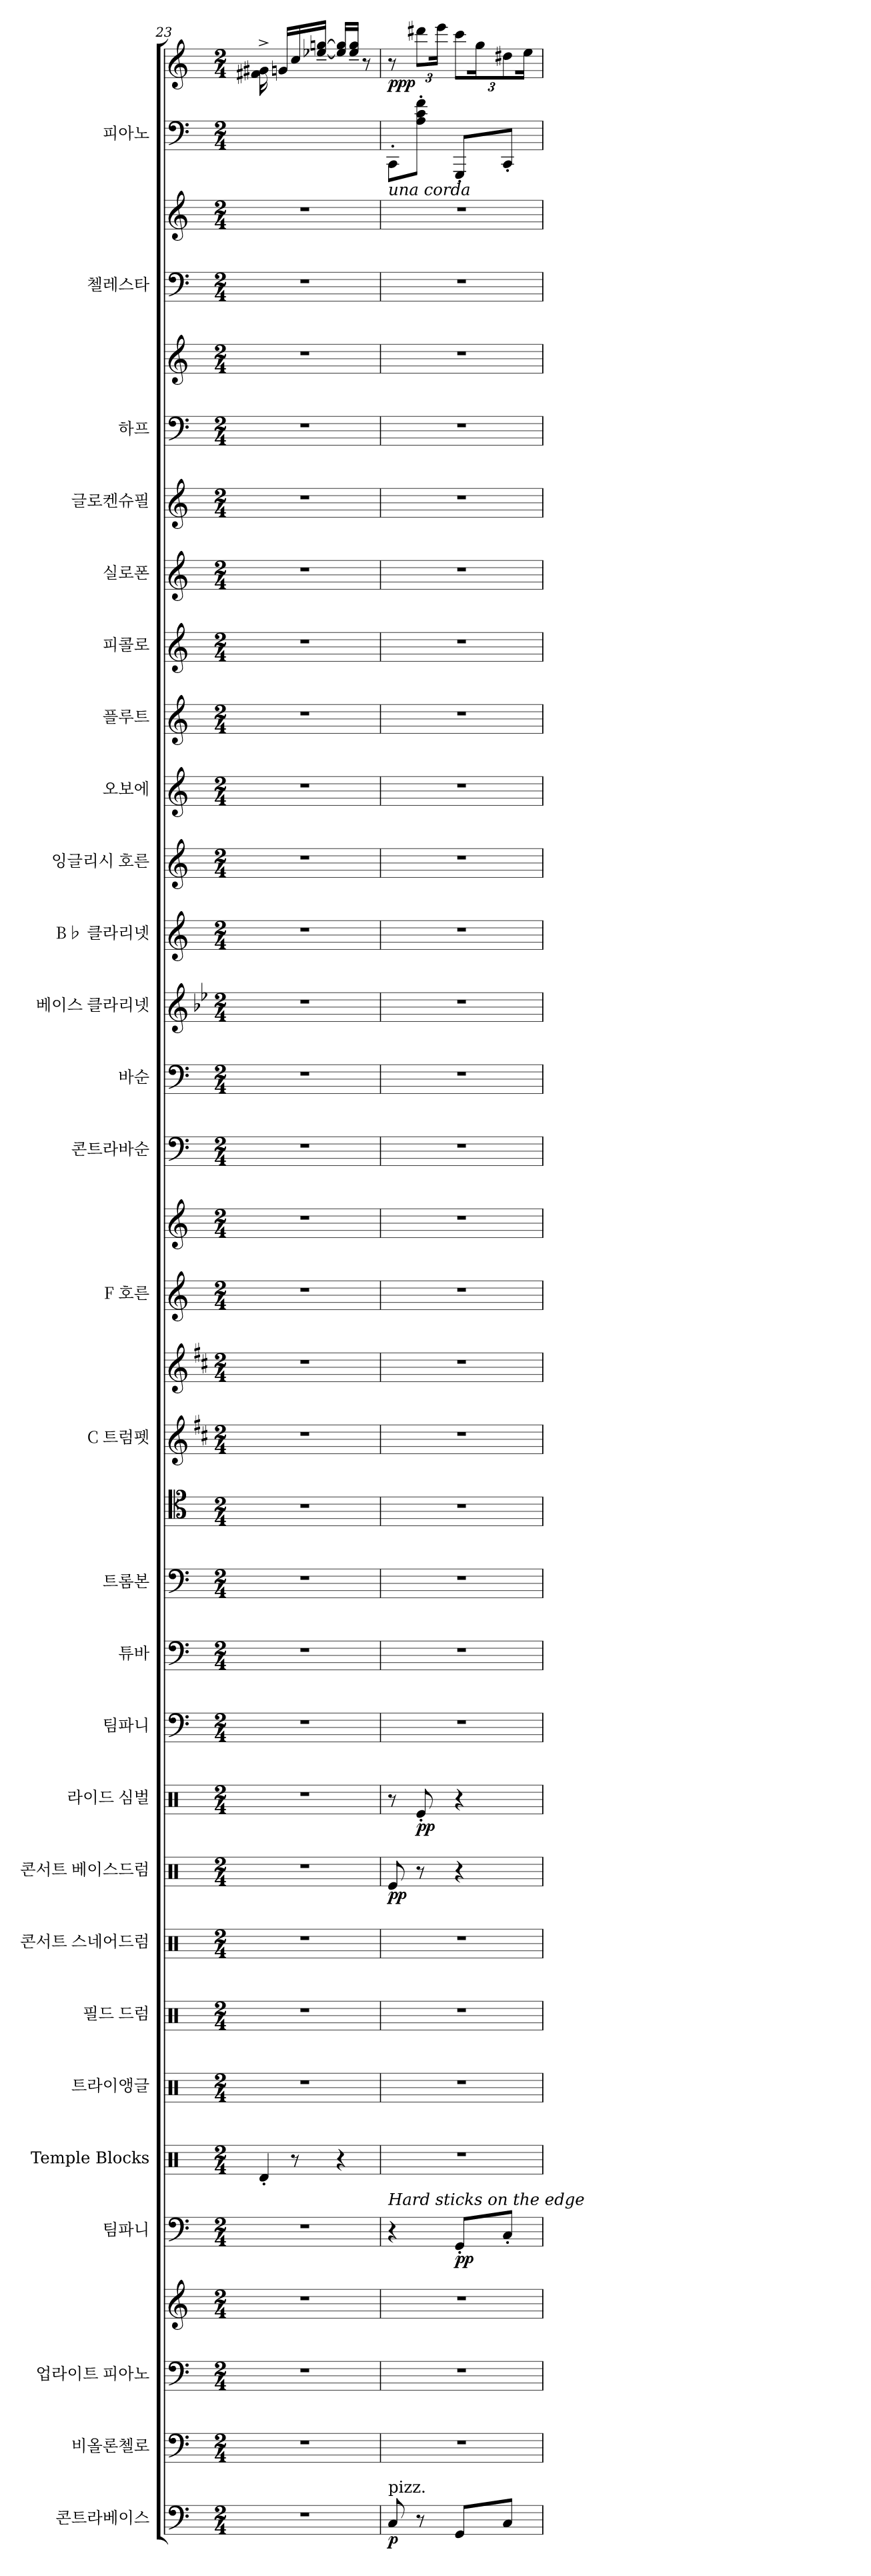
**kern	**dynam	**kern	**kern	**kern	**kern	**dynam	**kern	**kern	**kern	**kern	**kern	**dynam	**kern	**dynam	**kern	**kern	**kern	**kern	**kern	**kern	**kern	**kern	**kern	**kern	**kern	**kern	**kern	**kern	**kern	**kern	**kern	**kern	**kern	**kern	**kern	**kern	**kern	**kern	**dynam
*part28	*part28	*part27	*part26	*part26	*part25	*part25	*part24	*part23	*part22	*part21	*part20	*part20	*part19	*part19	*part18	*part17	*part16	*part16	*part15	*part15	*part14	*part14	*part13	*part12	*part11	*part10	*part9	*part8	*part7	*part6	*part5	*part4	*part3	*part3	*part2	*part2	*part1	*part1	*part1
*staff35	*staff35	*staff34	*staff33	*staff32	*staff31	*staff31	*staff30	*staff29	*staff28	*staff27	*staff26	*staff26	*staff25	*staff25	*staff24	*staff23	*staff22	*staff21	*staff20	*staff19	*staff18	*staff17	*staff16	*staff15	*staff14	*staff13	*staff12	*staff11	*staff10	*staff9	*staff8	*staff7	*staff6	*staff5	*staff4	*staff3	*staff2	*staff1	*staff1/2
*I"콘트라베이스	*	*I"비올론첼로	*I"업라이트 피아노	*	*I"팀파니	*	*I"Temple Blocks	*I"트라이앵글	*I"필드 드럼	*I"콘서트 스네어드럼	*I"콘서트 베이스드럼	*	*I"라이드 심벌	*	*I"팀파니	*I"튜바	*I"트롬본	*	*I"C 트럼펫	*	*I"F 호른	*	*I"콘트라바순	*I"바순	*I"베이스 클라리넷	*I"B♭ 클라리넷	*I"잉글리시 호른	*I"오보에	*I"플루트	*I"피콜로	*I"실로폰	*I"글로켄슈필	*I"하프	*	*I"첼레스타	*	*I"피아노	*	*
*	*	*	*	*	*	*	*I'Tmp. Bl.	*	*	*	*	*	*	*	*	*	*	*	*	*	*	*	*	*	*	*	*	*	*	*	*	*	*	*	*	*	*	*	*
*clefF4	*	*clefF4	*clefF4	*clefG2	*clefF4	*	*clefX	*clefX	*clefX	*clefX	*clefX	*	*clefX	*	*clefF4	*clefF4	*clefF4	*clefC4	*clefG2	*clefG2	*clefG2	*clefG2	*clefF4	*clefF4	*clefG2	*clefG2	*clefG2	*clefG2	*clefG2	*clefG2	*clefG2	*clefG2	*clefF4	*clefG2	*clefF4	*clefG2	*clefF4	*clefG2	*
*ITrd7c12	*	*	*	*	*	*	*	*	*	*	*	*	*	*	*	*	*	*	*ITrd1c2	*ITrd1c2	*ITrd4c7	*ITrd4c7	*ITrd7c12	*	*ITrd8c14	*ITrd1c2	*ITrd4c7	*	*	*ITrd-7c-12	*ITrd-7c-12	*ITrd-14c-24	*	*	*ITrd-7c-12	*ITrd-7c-12	*	*	*
*k[]	*	*k[]	*k[]	*k[]	*k[]	*	*k[]	*k[]	*k[]	*k[]	*k[]	*	*k[]	*	*k[]	*k[]	*k[]	*k[]	*k[]	*k[]	*k[b-]	*k[b-]	*k[]	*k[]	*k[b-e-]	*k[b-e-]	*k[b-]	*k[]	*k[]	*k[]	*k[]	*k[]	*k[]	*k[]	*k[]	*k[]	*k[]	*k[]	*
*M2/4	*	*M2/4	*M2/4	*M2/4	*M2/4	*	*M2/4	*M2/4	*M2/4	*M2/4	*M2/4	*	*M2/4	*	*M2/4	*M2/4	*M2/4	*M2/4	*M2/4	*M2/4	*M2/4	*M2/4	*M2/4	*M2/4	*M2/4	*M2/4	*M2/4	*M2/4	*M2/4	*M2/4	*M2/4	*M2/4	*M2/4	*M2/4	*M2/4	*M2/4	*M2/4	*M2/4	*
=23	=23	=23	=23	=23	=23	=23	=23	=23	=23	=23	=23	=23	=23	=23	=23	=23	=23	=23	=23	=23	=23	=23	=23	=23	=23	=23	=23	=23	=23	=23	=23	=23	=23	=23	=23	=23	=23	=23	=23
2r	.	2r	2r	2r	2r	.	8Rd'/J	2r	2r	2r	2r	.	2r	.	2r	2r	2r	2r	2r	2r	2r	2r	2r	2r	2r	2r	2r	2r	2r	2r	2r	2r	2r	2r	2r	2r	2ryy	16f#X\^ 16g#X\^	.
.	.	.	.	.	.	.	.	.	.	.	.	.	.	.	.	.	.	.	.	.	.	.	.	.	.	.	.	.	.	.	.	.	.	.	.	.	.	16gn/LL	.
.	.	.	.	.	.	.	8r	.	.	.	.	.	.	.	.	.	.	.	.	.	.	.	.	.	.	.	.	.	.	.	.	.	.	.	.	.	.	16cc/	.
.	.	.	.	.	.	.	.	.	.	.	.	.	.	.	.	.	.	.	.	.	.	.	.	.	.	.	.	.	.	.	.	.	.	.	.	.	.	[16ee-X/~ [16ggn/~JJ	.
.	.	.	.	.	.	.	4r	.	.	.	.	.	.	.	.	.	.	.	.	.	.	.	.	.	.	.	.	.	.	.	.	.	.	.	.	.	.	16ee-/] 16gg/]LL	.
.	.	.	.	.	.	.	.	.	.	.	.	.	.	.	.	.	.	.	.	.	.	.	.	.	.	.	.	.	.	.	.	.	.	.	.	.	.	16ee-/~ 16gg/~JJ	.
.	.	.	.	.	.	.	.	.	.	.	.	.	.	.	.	.	.	.	.	.	.	.	.	.	.	.	.	.	.	.	.	.	.	.	.	.	.	8r	.
=24	=24	=24	=24	=24	=24	=24	=24	=24	=24	=24	=24	=24	=24	=24	=24	=24	=24	=24	=24	=24	=24	=24	=24	=24	=24	=24	=24	=24	=24	=24	=24	=24	=24	=24	=24	=24	=24	=24	=24
!	!	!	!	!	!	!	!	!	!	!	!	!	!	!	!	!	!	!	!	!	!	!	!	!	!	!	!	!	!	!	!	!	!	!	!	!	!LO:TX:b:i:t=una corda	!	!
!	!	!	!	!	!LO:TX:a:i:t=Hard sticks on the edge	!	!	!	!	!	!	!	!	!	!	!	!	!	!	!	!	!	!	!	!	!	!	!	!	!	!	!	!	!	!	!	!	!	!
!LO:TX:a:t=pizz.	!	!	!	!	!	!	!	!	!	!	!	!	!	!	!	!	!	!	!	!	!	!	!	!	!	!	!	!	!	!	!	!	!	!	!	!	!	!	!
!	!LO:DY:b	!	!	!	!	!	!	!	!	!	!	!LO:DY:b	!	!	!	!	!	!	!	!	!	!	!	!	!	!	!	!	!	!	!	!	!	!	!	!	!	!	!LO:DY:b
8CC/	p	2r	2r	2r	4r	.	2r	2r	2r	2r	8Re/	pp	8r	.	2r	2r	2r	2r	2r	2r	2r	2r	2r	2r	2r	2r	2r	2r	2r	2r	2r	2r	2r	2r	2r	2r	8CC'\L	8r	ppp
*	*	*	*	*	*	*	*	*	*	*	*	*	*	*	*	*	*	*	*	*	*	*	*	*	*	*	*	*	*	*	*	*	*	*	*	*	*	*Xbrackettup	*
!	!	!	!	!	!	!	!	!	!	!	!	!	!	!LO:DY:b	!	!	!	!	!	!	!	!	!	!	!	!	!	!	!	!	!	!	!	!	!	!	!	!	!
8r	.	.	.	.	.	.	.	.	.	.	8r	.	8Re'/	pp	.	.	.	.	.	.	.	.	.	.	.	.	.	.	.	.	.	.	.	.	.	.	8A\' 8c\' 8f\'J	12ddd#X\L	.
.	.	.	.	.	.	.	.	.	.	.	.	.	.	.	.	.	.	.	.	.	.	.	.	.	.	.	.	.	.	.	.	.	.	.	.	.	.	24eee\Jk	.
!	!	!	!	!	!	!LO:DY:b	!	!	!	!	!	!	!	!	!	!	!	!	!	!	!	!	!	!	!	!	!	!	!	!	!	!	!	!	!	!	!	!	!
8GGG/L	.	.	.	.	8GG'/L	pp	.	.	.	.	4r	.	4r	.	.	.	.	.	.	.	.	.	.	.	.	.	.	.	.	.	.	.	.	.	.	.	8GGG'/L	12ccc\L	.
.	.	.	.	.	.	.	.	.	.	.	.	.	.	.	.	.	.	.	.	.	.	.	.	.	.	.	.	.	.	.	.	.	.	.	.	.	.	24gg\K	.
8CC/J	.	.	.	.	8C'/J	.	.	.	.	.	.	.	.	.	.	.	.	.	.	.	.	.	.	.	.	.	.	.	.	.	.	.	.	.	.	.	8CC'/J	12dd#X\	.
.	.	.	.	.	.	.	.	.	.	.	.	.	.	.	.	.	.	.	.	.	.	.	.	.	.	.	.	.	.	.	.	.	.	.	.	.	.	24ee\Jk	.
=	=	=	=	=	=	=	=	=	=	=	=	=	=	=	=	=	=	=	=	=	=	=	=	=	=	=	=	=	=	=	=	=	=	=	=	=	=	=	=
*-	*-	*-	*-	*-	*-	*-	*-	*-	*-	*-	*-	*-	*-	*-	*-	*-	*-	*-	*-	*-	*-	*-	*-	*-	*-	*-	*-	*-	*-	*-	*-	*-	*-	*-	*-	*-	*-	*-	*-
